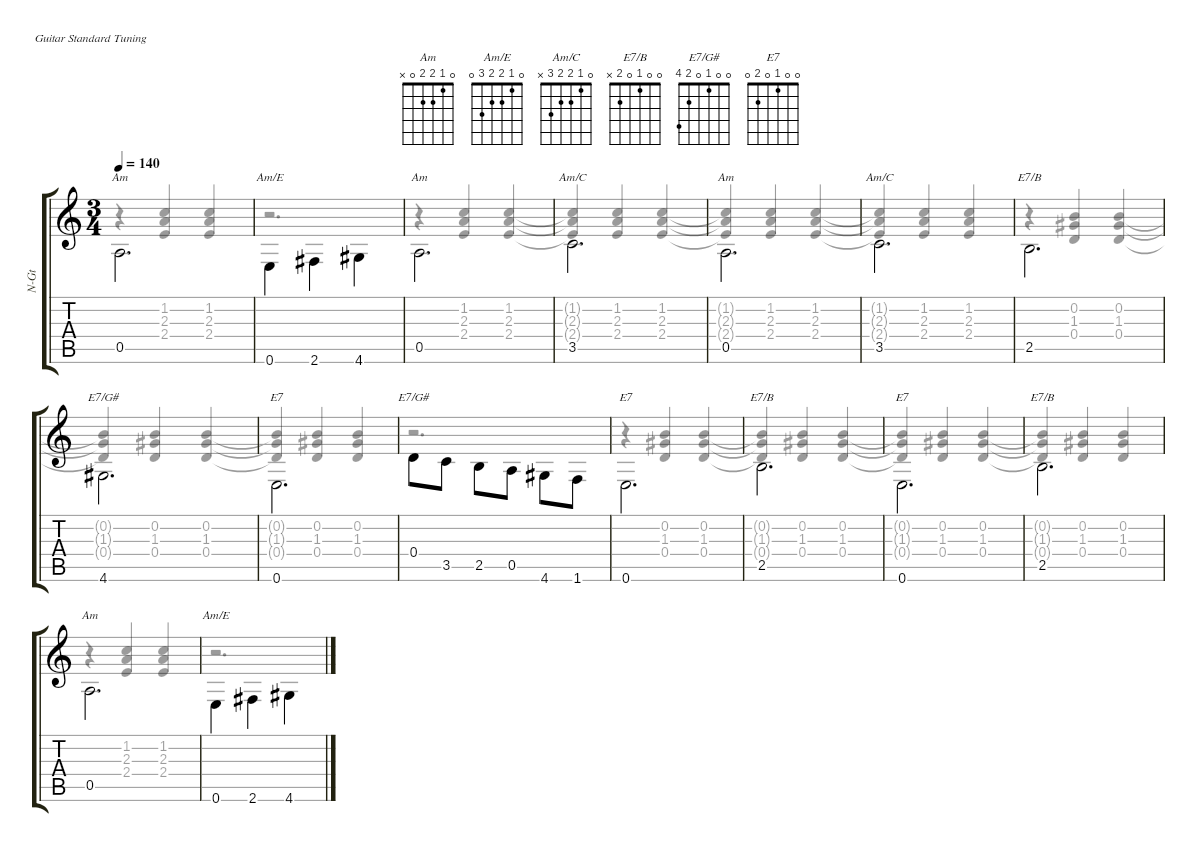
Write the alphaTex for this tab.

\defaultSystemsLayout 4
\hideDynamics
\bracketExtendMode groupsimilarinstruments
\otherSystemsTrackNameOrientation horizontal
\defaultBarNumberDisplay Hide
\track ("Nylon Guitar" "N-Gt") {instrument acousticguitarnylon}
\staff {score tabs}
\tuning (E4 B3 G3 D3 A2 E2)
\chord ("Am" 0 1 2 2 0 x)
\chord ("Am/E" 0 1 2 2 3 0)
\chord ("Am/C" 0 1 2 2 3 x)
\chord ("E7/B" 0 0 1 0 2 x)
\chord ("E7/G#" 0 0 1 0 2 4)
\chord ("E7" 0 0 1 0 2 0)
\voice
\ts (3 4)
\tempo 140
\clef g2
\ks aminor
0.5.2{d ch "Am" dy mf beam Down} |
0.6.4{ch "Am/E" beam Down} 2.6{acc #}.4{beam Down} 4.6{acc #}.4{beam Down} |
0.5.2{d ch "Am" beam Down} |
3.5.2{d ch "Am/C" beam Down} |
0.5.2{d ch "Am" beam Down} |
3.5.2{d ch "Am/C" beam Down} |
2.5.2{d ch "E7/B" beam Down} |
4.6{acc #}.2{d ch "E7/G#" beam Down} |
0.6.2{d ch "E7" beam Down} |
0.4.8{ch "E7/G#" beam Down} 3.5.8{beam Down} 2.5.8{beam Down} 0.5.8{beam Down} 4.6{acc #}.8{beam Down} 1.6.8{beam Down} |
0.6.2{d ch "E7" beam Down} |
2.5.2{d ch "E7/B" beam Down} |
0.6.2{d ch "E7" beam Down} |
2.5.2{d ch "E7/B" beam Down} |
0.5.2{d ch "Am" beam Down} |
0.6.4{ch "Am/E" beam Down} 2.6{acc #}.4{beam Down} 4.6{acc #}.4{beam Down}
\voice
\clef g2
\ottava regular
\simile none
\ks aminor
r.4{dy mf beam Down} (2.3 2.4 1.2).4{beam Up} (1.2 2.3 2.4).4{beam Up} |
r.2{d beam Down} |
r.4{beam Down} (2.3 2.4 1.2).4{beam Up} (1.2 2.3 2.4).4{beam Up} |
(1.2{t} 2.3{t} 2.4{t}).4{beam Up} (2.4 2.3 1.2).4{beam Up} (1.2 2.3 2.4).4{beam Up} |
(1.2{t} 2.3{t} 2.4{t}).4{beam Up} (2.3 2.4 1.2).4{beam Up} (1.2 2.3 2.4).4{beam Up} |
(1.2{t} 2.3{t} 2.4{t}).4{beam Up} (2.4 2.3 1.2).4{beam Up} (1.2 2.3 2.4).4{beam Up} |
r.4{beam Down} (0.4 0.2 1.3{acc #}).4{beam Up} (1.3{acc #} 0.4 0.2).4{beam Up} |
(1.3{t acc #} 0.4{t} 0.2{t}).4{beam Up} (0.2 1.3{acc #} 0.4).4{beam Up} (0.4 1.3{acc #} 0.2).4{beam Up} |
(0.4{t} 1.3{t acc #} 0.2{t}).4{beam Up} (0.2 1.3{acc #} 0.4).4{beam Up} (0.4 1.3{acc #} 0.2).4{beam Up} |
r.2{d beam Down} |
r.4{beam Down} (0.2 1.3{acc #} 0.4).4{beam Up} (0.4 1.3{acc #} 0.2).4{beam Up} |
(0.4{t} 1.3{t acc #} 0.2{t}).4{beam Up} (0.2 1.3{acc #} 0.4).4{beam Up} (0.4 1.3{acc #} 0.2).4{beam Up} |
(0.4{t} 1.3{t acc #} 0.2{t}).4{beam Up} (0.4 1.3{acc #} 0.2).4{beam Up} (0.2 1.3{acc #} 0.4).4{beam Up} |
(0.2{t} 1.3{t acc #} 0.4{t}).4{beam Up} (0.4 1.3{acc #} 0.2).4{beam Up} (0.2 1.3{acc #} 0.4).4{beam Up} |
r.4{beam Up} (2.4 2.3 1.2).4{beam Up} (1.2 2.3 2.4).4{beam Up} |
r.2{d beam Down}
